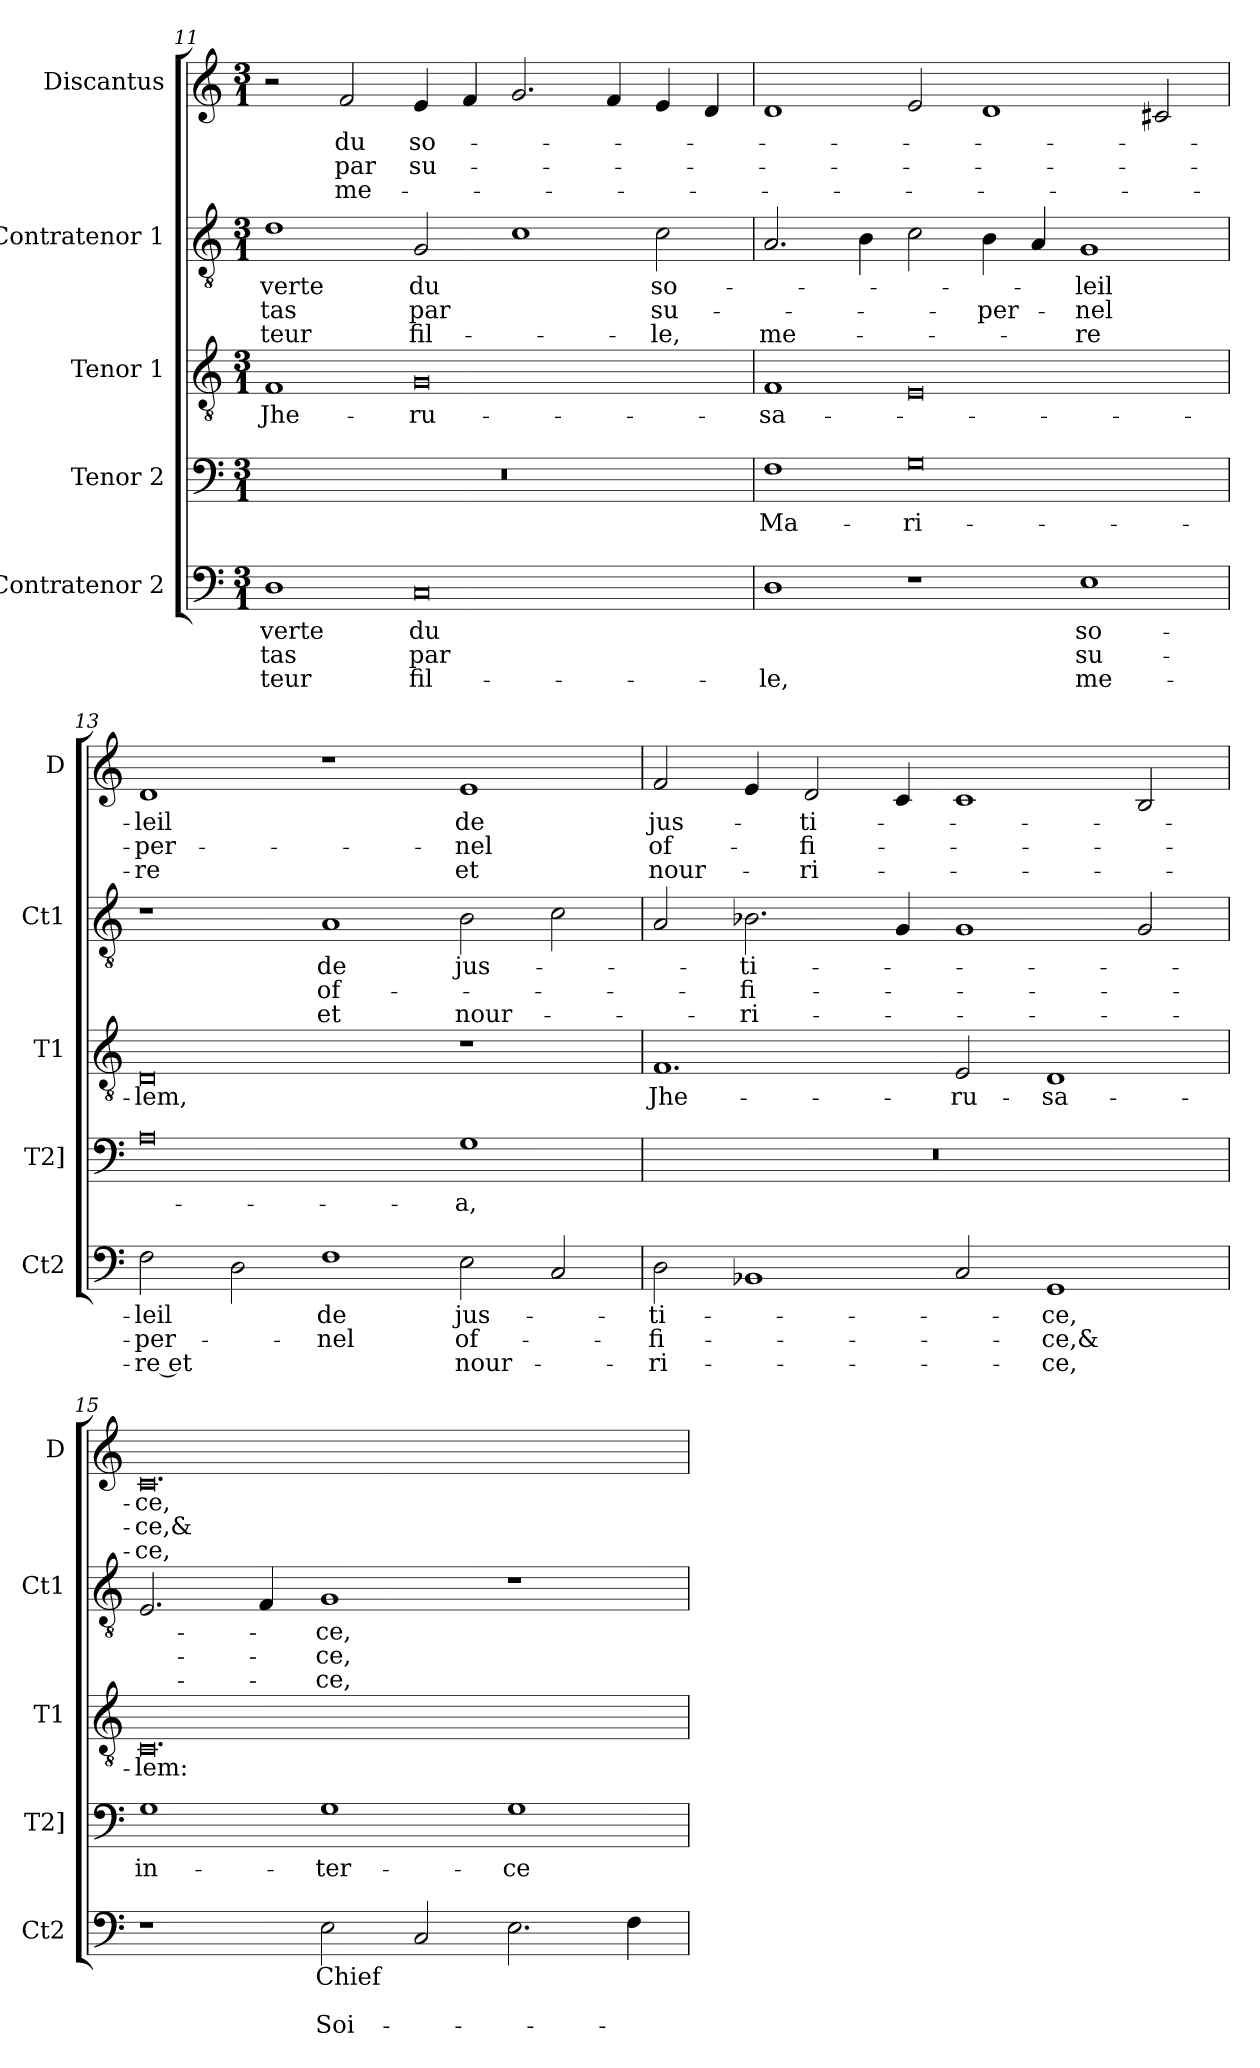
**kern	**text	**text	**text	**kern	**text	**kern	**text	**kern	**text	**text	**text	**kern	**text	**text	**text
*part5	*part5	*part5	*part5	*part4	*part4	*part3	*part3	*part2	*part2	*part2	*part2	*part1	*part1	*part1	*part1
*staff5	*staff5	*staff5	*staff5	*staff4	*staff4	*staff3	*staff3	*staff2	*staff2	*staff2	*staff2	*staff1	*staff1	*staff1	*staff1
*I"Contratenor 2	*	*	*	*I"Tenor 2	*	*I"Tenor 1	*	*I"Contratenor 1	*	*	*	*I"Discantus	*	*	*
*I'Ct2	*	*	*	*I'T2]	*	*I'T1	*	*I'Ct1	*	*	*	*I'D	*	*	*
*clefF4	*	*	*	*clefF4	*	*clefGv2	*	*clefGv2	*	*	*	*clefG2	*	*	*
*k[]	*	*	*	*k[]	*	*k[]	*	*k[]	*	*	*	*k[]	*	*	*
*M3/1	*	*	*	*M3/1	*	*M3/1	*	*M3/1	*	*	*	*M3/1	*	*	*
=11	=11	=11	=11	=11	=11	=11	=11	=11	=11	=11	=11	=11	=11	=11	=11
1D	-verte	-tas	-teur	0.r	.	1F	Jhe-	1d	-verte	-tas	-teur	2r	.	.	.
.	.	.	.	.	.	.	.	.	.	.	.	2f	du	par	me-
0C	du	par	fil-	.	.	0G	-ru-	2G	du	par	fil-	4e	so-	su-	.
.	.	.	.	.	.	.	.	.	.	.	.	4f	.	.	.
.	.	.	.	.	.	.	.	1c	.	.	.	2.g	.	.	.
.	.	.	.	.	.	.	.	.	.	.	.	4f	.	.	.
.	.	.	.	.	.	.	.	2c	so-	su-	-le,	4e	.	.	.
.	.	.	.	.	.	.	.	.	.	.	.	4d	.	.	.
=12	=12	=12	=12	=12	=12	=12	=12	=12	=12	=12	=12	=12	=12	=12	=12
1D	.	.	-le,	1F	Ma-	1F	-sa-	2.A	.	.	me-	1d	.	.	.
.	.	.	.	.	.	.	.	4B	.	.	.	.	.	.	.
1r	.	.	.	0G	-ri-	0E	.	2c	.	.	.	2e	.	.	.
.	.	.	.	.	.	.	.	4B	.	-per-	.	1d	.	.	.
.	.	.	.	.	.	.	.	4A	.	.	.	.	.	.	.
1E	so-	su-	me-	.	.	.	.	1G	-leil	-nel	-re	.	.	.	.
.	.	.	.	.	.	.	.	.	.	.	.	2c#X	.	.	.
=13	=13	=13	=13	=13	=13	=13	=13	=13	=13	=13	=13	=13	=13	=13	=13
2F	-leil	-per-	-re et	0A	.	0D	-lem,	1r	.	.	.	1d	-leil	-per-	-re
2D	.	.	.	.	.	.	.	.	.	.	.	.	.	.	.
1F	de	-nel	.	.	.	.	.	1A	de	of-	et	1r	.	.	.
2E	jus-	of-	nour-	1G	-a,	1r	.	2B	jus-	.	nour-	1e	de	-nel	et
2C	.	.	.	.	.	.	.	2c	.	.	.	.	.	.	.
=14	=14	=14	=14	=14	=14	=14	=14	=14	=14	=14	=14	=14	=14	=14	=14
2D	-ti-	-fi-	-ri-	0.r	.	1.F	Jhe-	2A	.	.	.	2f	jus-	of-	nour-
1BB-X	.	.	.	.	.	.	.	2.B-X	-ti-	-fi-	-ri-	4e	.	.	.
.	.	.	.	.	.	.	.	.	.	.	.	2d	-ti-	-fi-	-ri-
.	.	.	.	.	.	.	.	4G	.	.	.	4c	.	.	.
2C	.	.	.	.	.	2E	-ru-	1G	.	.	.	1c	.	.	.
1GG	-ce,	-ce,&	-ce,	.	.	1D	-sa-	.	.	.	.	.	.	.	.
.	.	.	.	.	.	.	.	2G	.	.	.	2B	.	.	.
=15	=15	=15	=15	=15	=15	=15	=15	=15	=15	=15	=15	=15	=15	=15	=15
1r	.	.	.	1G	in-	0.C	-lem:	2.E	.	.	.	0.c	-ce,	-ce,&	-ce,
.	.	.	.	.	.	.	.	4F	.	.	.	.	.	.	.
2E	Chief	.	Soi-	1G	-ter-	.	.	1G	-ce,	-ce,	-ce,	.	.	.	.
2C	.	.	.	.	.	.	.	.	.	.	.	.	.	.	.
2.E	.	.	.	1G	-ce-	.	.	1r	.	.	.	.	.	.	.
4F	.	.	.	.	.	.	.	.	.	.	.	.	.	.	.
=	=	=	=	=	=	=	=	=	=	=	=	=	=	=	=
*-	*-	*-	*-	*-	*-	*-	*-	*-	*-	*-	*-	*-	*-	*-	*-
